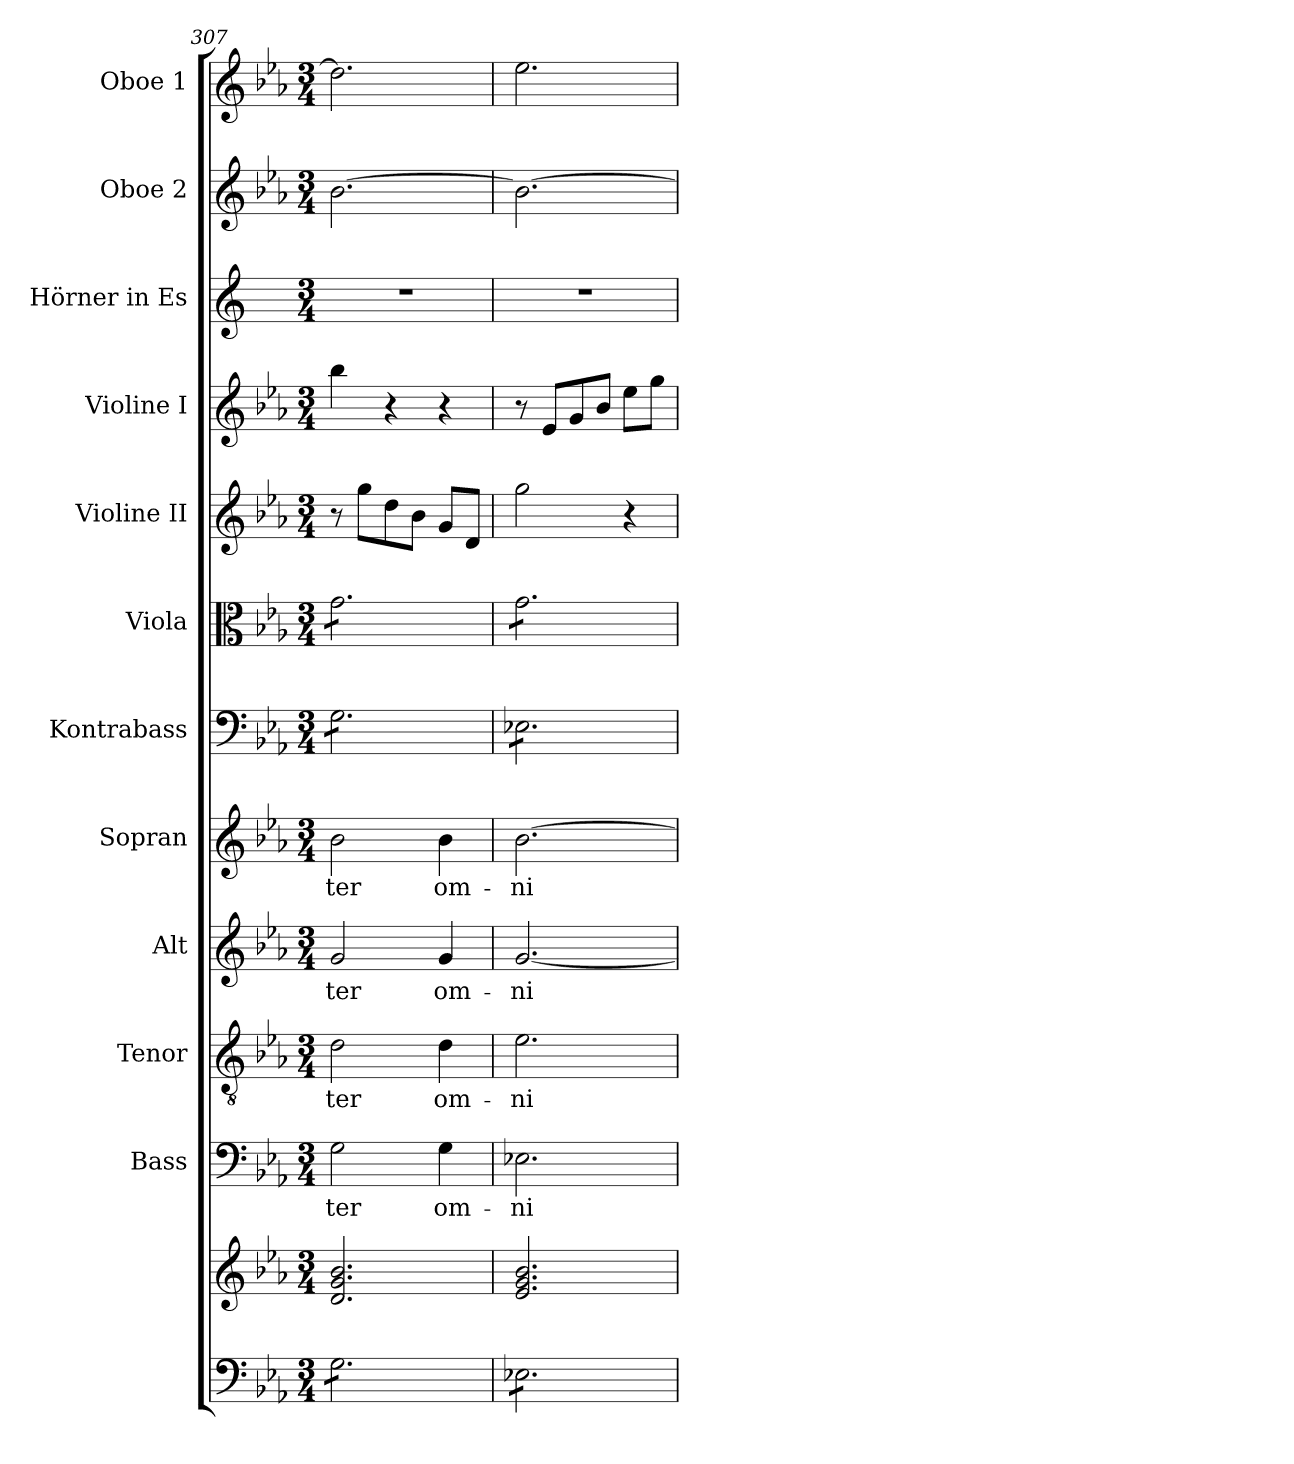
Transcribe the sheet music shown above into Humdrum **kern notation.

**kern	**kern	**kern	**text	**kern	**text	**kern	**text	**kern	**text	**kern	**kern	**kern	**kern	**kern	**kern	**kern
*part12	*part12	*part11	*part11	*part10	*part10	*part9	*part9	*part8	*part8	*part7	*part6	*part5	*part4	*part3	*part2	*part1
*staff13	*staff12	*staff11	*staff11	*staff10	*staff10	*staff9	*staff9	*staff8	*staff8	*staff7	*staff6	*staff5	*staff4	*staff3	*staff2	*staff1
*	*	*I"Bass	*	*I"Tenor	*	*I"Alt	*	*I"Sopran	*	*I"Kontrabass	*I"Viola	*I"Violine II	*I"Violine I	*I"Hörner in Es	*I"Oboe 2	*I"Oboe 1
*	*	*I'B.	*	*I'T.	*	*I'A.	*	*I'S.	*	*I'Kb.	*I'Vla.	*I'Vl. II	*I'Vl. I	*	*I'Ob. 2	*I'Ob. 1
*clefF4	*clefG2	*clefF4	*	*clefGv2	*	*clefG2	*	*clefG2	*	*clefF4	*clefC3	*clefG2	*clefG2	*clefG2	*clefG2	*clefG2
*	*	*	*	*	*	*	*	*	*	*ITrd7c12	*	*	*	*ITrd5c9	*	*
*k[b-e-a-]	*k[b-e-a-]	*k[b-e-a-]	*	*k[b-e-a-]	*	*k[b-e-a-]	*	*k[b-e-a-]	*	*k[b-e-a-]	*k[b-e-a-]	*k[b-e-a-]	*k[b-e-a-]	*k[b-e-a-]	*k[b-e-a-]	*k[b-e-a-]
*E-:	*E-:	*E-:	*	*E-:	*	*E-:	*	*E-:	*	*E-:	*E-:	*E-:	*E-:	*E-:	*E-:	*E-:
*M3/4	*M3/4	*M3/4	*	*M3/4	*	*M3/4	*	*M3/4	*	*M3/4	*M3/4	*M3/4	*M3/4	*M3/4	*M3/4	*M3/4
=307	=307	=307	=307	=307	=307	=307	=307	=307	=307	=307	=307	=307	=307	=307	=307	=307
!	!	!	!LO:LY:b	!	!LO:LY:b	!	!LO:LY:b	!	!LO:LY:b	!	!	!	!	!	!	!
*tremolo	*	*	*	*	*	*	*	*	*	*	*	*	*	*	*	*
*	*	*	*	*	*	*	*	*	*	*tremolo	*	*	*	*	*	*
*	*	*	*	*	*	*	*	*	*	*	*tremolo	*	*	*	*	*
8G\L	2.d/ 2.g/ 2.b-/	2G\	-ter	2d\	-ter	2g/	-ter	2b-\	-ter	8GG\L	8g\L	8r	4bb-\	2.r	[2.b-\	2.dd\]
8G\	.	.	.	.	.	.	.	.	.	8GG\	8g\	8gg\L	.	.	.	.
8G\	.	.	.	.	.	.	.	.	.	8GG\	8g\	8dd\	4r	.	.	.
8G\	.	.	.	.	.	.	.	.	.	8GG\	8g\	8b-\J	.	.	.	.
!	!	!	!LO:LY:b	!	!LO:LY:b	!	!LO:LY:b	!	!LO:LY:b	!	!	!	!	!	!	!
8G\	.	4G\	om-	4d\	om-	4g/	om-	4b-\	om-	8GG\	8g\	8g/L	4r	.	.	.
8G\J	.	.	.	.	.	.	.	.	.	8GG\J	8g\J	8d/J	.	.	.	.
=308	=308	=308	=308	=308	=308	=308	=308	=308	=308	=308	=308	=308	=308	=308	=308	=308
!	!	!	!LO:LY:b	!	!LO:LY:b	!	!LO:LY:b	!	!LO:LY:b	!	!	!	!	!	!	!
8E-X\L	2.e-/ 2.g/ 2.b-/	2.E-X\	-ni-	2.e-\	-ni-	[2.g/	-ni-	[2.b-\	-ni-	8EE-X\L	8g\L	2gg\	8r	2.r	2.b-\_	2.ee-\
8E-X\	.	.	.	.	.	.	.	.	.	8EE-X\	8g\	.	8e-/L	.	.	.
8E-X\	.	.	.	.	.	.	.	.	.	8EE-X\	8g\	.	8g/	.	.	.
8E-X\	.	.	.	.	.	.	.	.	.	8EE-X\	8g\	.	8b-/J	.	.	.
8E-X\	.	.	.	.	.	.	.	.	.	8EE-X\	8g\	4r	8ee-\L	.	.	.
8E-X\J	.	.	.	.	.	.	.	.	.	8EE-X\J	8g\J	.	8gg\J	.	.	.
*	*	*	*	*	*	*	*	*	*	*	*Xtremolo	*	*	*	*	*
*	*	*	*	*	*	*	*	*	*	*Xtremolo	*	*	*	*	*	*
*Xtremolo	*	*	*	*	*	*	*	*	*	*	*	*	*	*	*	*
=	=	=	=	=	=	=	=	=	=	=	=	=	=	=	=	=
*-	*-	*-	*-	*-	*-	*-	*-	*-	*-	*-	*-	*-	*-	*-	*-	*-
